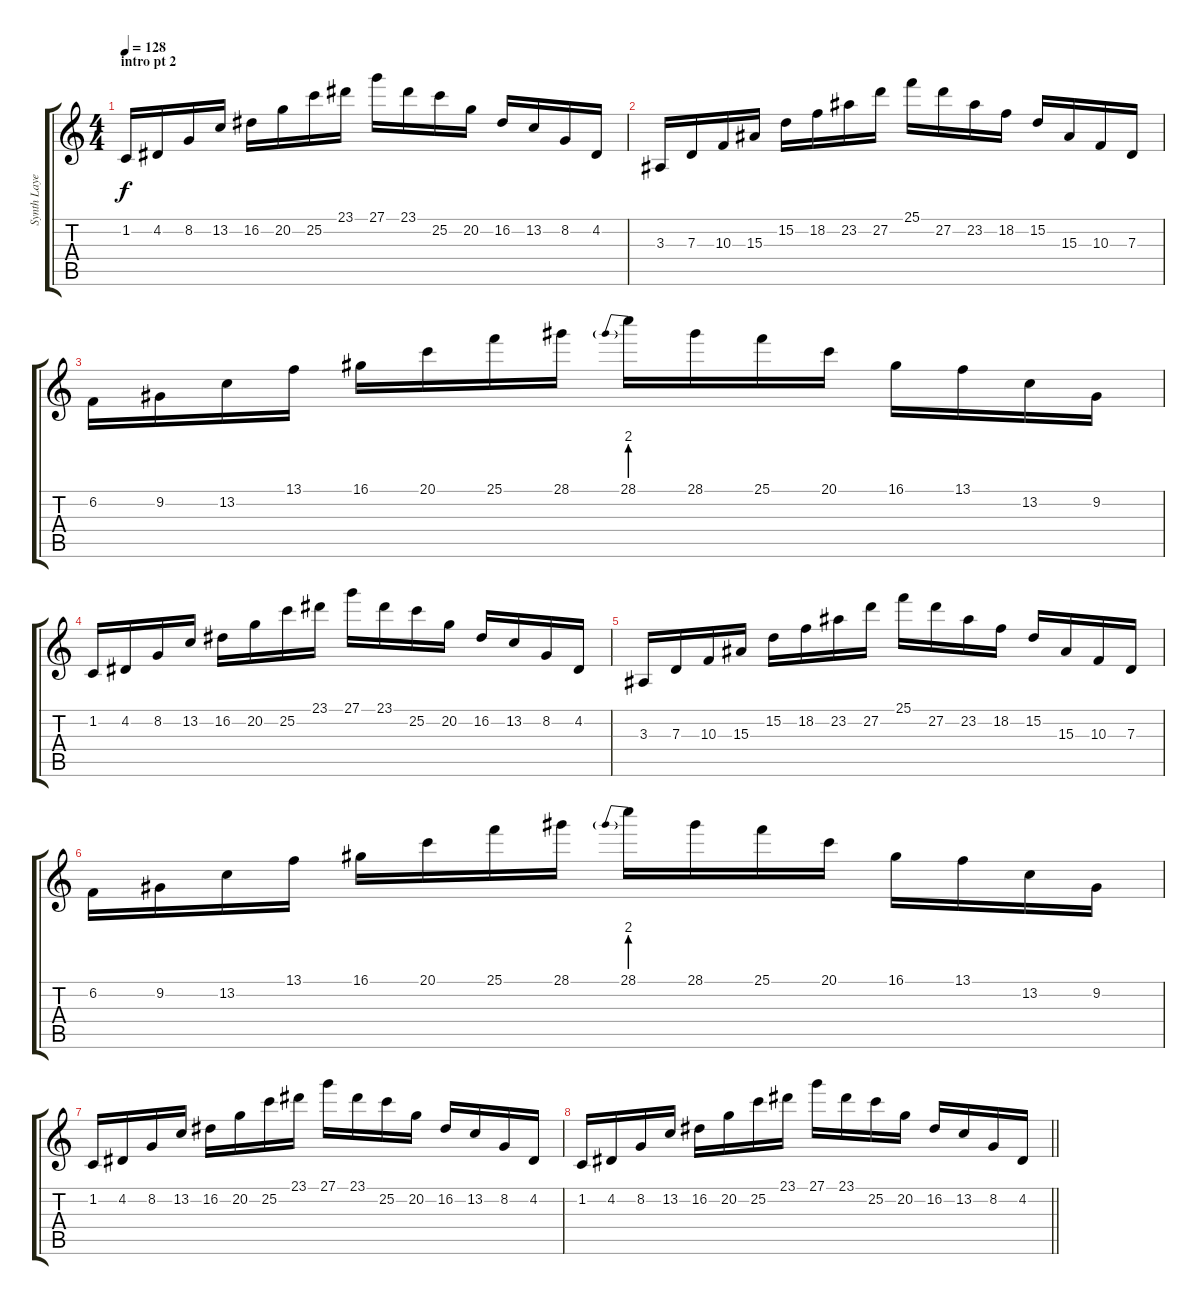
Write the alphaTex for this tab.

\track ("Synth Layer 2" "Synth Laye") {instrument orchestralharp}
\staff {score tabs}
\tuning (E4 B3 G3 D3 A2 E2) {hide}
\ts (4 4)
\section ("" "intro pt 2")
\tempo 128
\clef g2
\ks c
1.2.16{dy f} 4.2.16 8.2.16 13.2.16 16.2.16 20.2.16 25.2.16 23.1.16 27.1.16 23.1.16 25.2.16 20.2.16 16.2.16 13.2.16 8.2.16 4.2.16 |
3.3.16 7.3.16 10.3.16 15.3.16 15.2.16 18.2.16 23.2.16 27.2.16 25.1.16 27.2.16 23.2.16 18.2.16 15.2.16 15.3.16 10.3.16 7.3.16 |
6.2.16 9.2.16 13.2.16 13.1.16 16.1.16 20.1.16 25.1.16 28.1.16 28.1{be (prebend 0 8 60 8)}.16 28.1.16 25.1.16 20.1.16 16.1.16 13.1.16 13.2.16 9.2.16 |
1.2.16 4.2.16 8.2.16 13.2.16 16.2.16 20.2.16 25.2.16 23.1.16 27.1.16 23.1.16 25.2.16 20.2.16 16.2.16 13.2.16 8.2.16 4.2.16 |
3.3.16 7.3.16 10.3.16 15.3.16 15.2.16 18.2.16 23.2.16 27.2.16 25.1.16 27.2.16 23.2.16 18.2.16 15.2.16 15.3.16 10.3.16 7.3.16 |
6.2.16 9.2.16 13.2.16 13.1.16 16.1.16 20.1.16 25.1.16 28.1.16 28.1{be (prebend 0 8 60 8)}.16 28.1.16 25.1.16 20.1.16 16.1.16 13.1.16 13.2.16 9.2.16 |
1.2.16 4.2.16 8.2.16 13.2.16 16.2.16 20.2.16 25.2.16 23.1.16 27.1.16 23.1.16 25.2.16 20.2.16 16.2.16 13.2.16 8.2.16 4.2.16 |
\barLineRight lightlight
1.2.16 4.2.16 8.2.16 13.2.16 16.2.16 20.2.16 25.2.16 23.1.16 27.1.16 23.1.16 25.2.16 20.2.16 16.2.16 13.2.16 8.2.16 4.2.16
